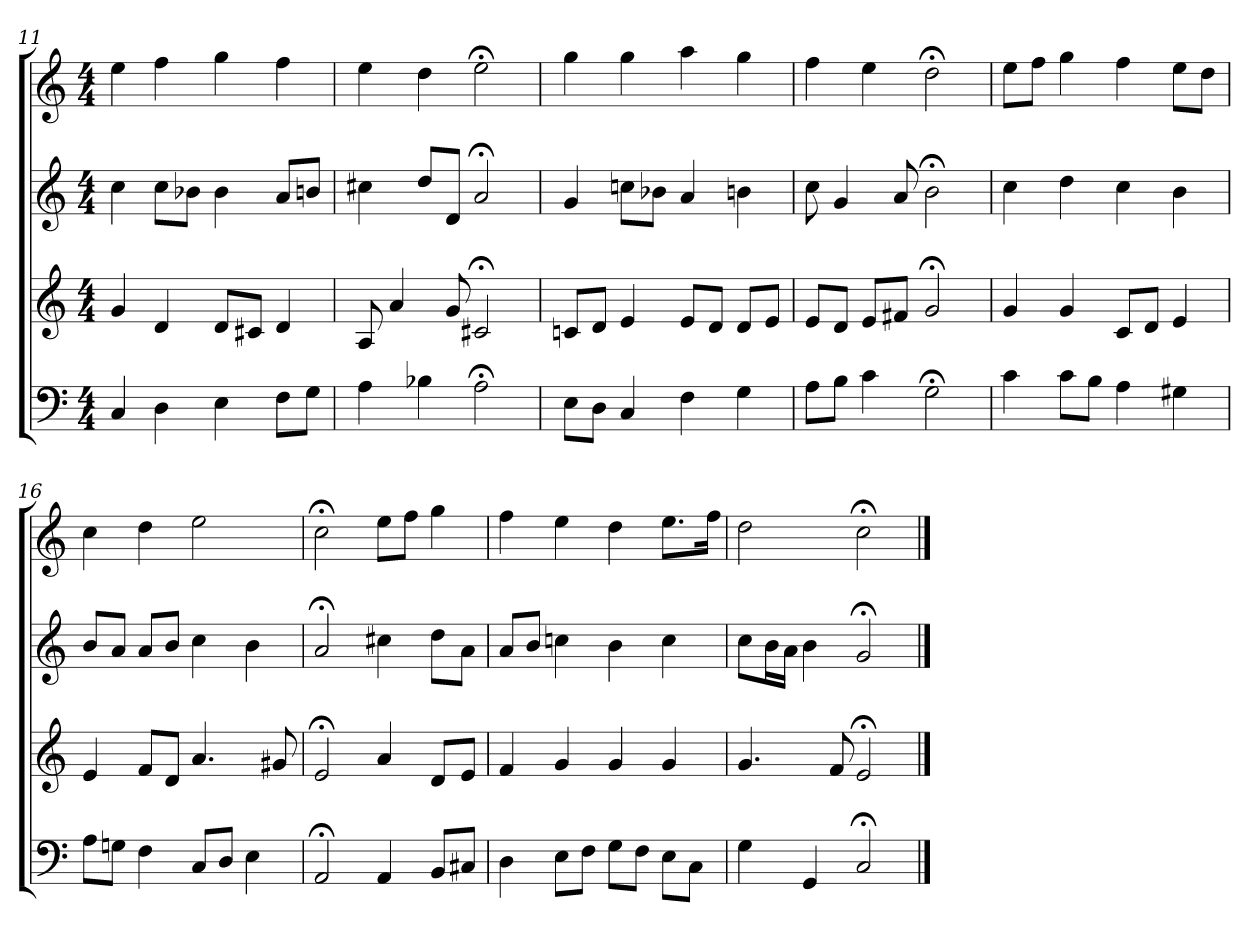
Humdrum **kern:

**kern	**kern	**kern	**kern
*part4	*part3	*part2	*part1
*staff4	*staff3	*staff2	*staff1
*clefF4	*clefG2	*clefG2	*clefG2
*k[]	*k[]	*k[]	*k[]
*C:	*C:	*C:	*C:
*M4/4	*M4/4	*M4/4	*M4/4
=11	=11	=11	=11
4C	4g	4cc	4ee
4D	4d	8cc\L	4ff
.	.	8b-X\J	.
4E	8d/L	4b-	4gg
.	8c#X/J	.	.
8F\L	4d	8a/L	4ff
8G\J	.	8bn/J	.
=12	=12	=12	=12
4A	8A	4cc#X	4ee
.	4a	.	.
4B-X	.	8dd/L	4dd
.	8g	8d/J	.
2A;<	2c#X;<	2a;<	2ee;<
=13	=13	=13	=13
8E\L	8cn/L	4g	4gg
8D\J	8d/J	.	.
4C	4e	8ccn\L	4gg
.	.	8b-X\J	.
4F	8e/L	4a	4aa
.	8d/J	.	.
4G	8d/L	4bn	4gg
.	8e/J	.	.
=14	=14	=14	=14
8A\L	8e/L	8cc	4ff
8B\J	8d/J	4g	.
4c	8e/L	.	4ee
.	8f#X/J	8a	.
2G;<	2g;<	2b;<	2dd;<
=15	=15	=15	=15
4c	4g	4cc	8ee\L
.	.	.	8ff\J
8c\L	4g	4dd	4gg
8B\J	.	.	.
4A	8c/L	4cc	4ff
.	8d/J	.	.
4G#X	4e	4b	8ee\L
.	.	.	8dd\J
=16	=16	=16	=16
8A\L	4e	8b/L	4cc
8Gn\J	.	8a/J	.
4F	8f/L	8a/L	4dd
.	8d/J	8b/J	.
8C/L	4.a	4cc	2ee
8D/J	.	.	.
4E	.	4b	.
.	8g#X	.	.
=17	=17	=17	=17
2AA;<	2e;<	2a;<	2cc;<
4AA	4a	4cc#X	8ee\L
.	.	.	8ff\J
8BB/L	8d/L	8dd\L	4gg
8C#X/J	8e/J	8a\J	.
=18	=18	=18	=18
4D	4f	8a/L	4ff
.	.	8b/J	.
8E\L	4g	4ccn	4ee
8F\J	.	.	.
8G\L	4g	4b	4dd
8F\J	.	.	.
8E\L	4g	4cc	8.ee\L
8C\J	.	.	.
.	.	.	16ff\Jk
=19	=19	=19	=19
4G	4.g	8cc\L	2dd
.	.	16b\L	.
.	.	16a\JJ	.
4GG	.	4b	.
.	8f	.	.
2C;<	2e;<	2g;<	2cc;<
==	==	==	==
*-	*-	*-	*-
